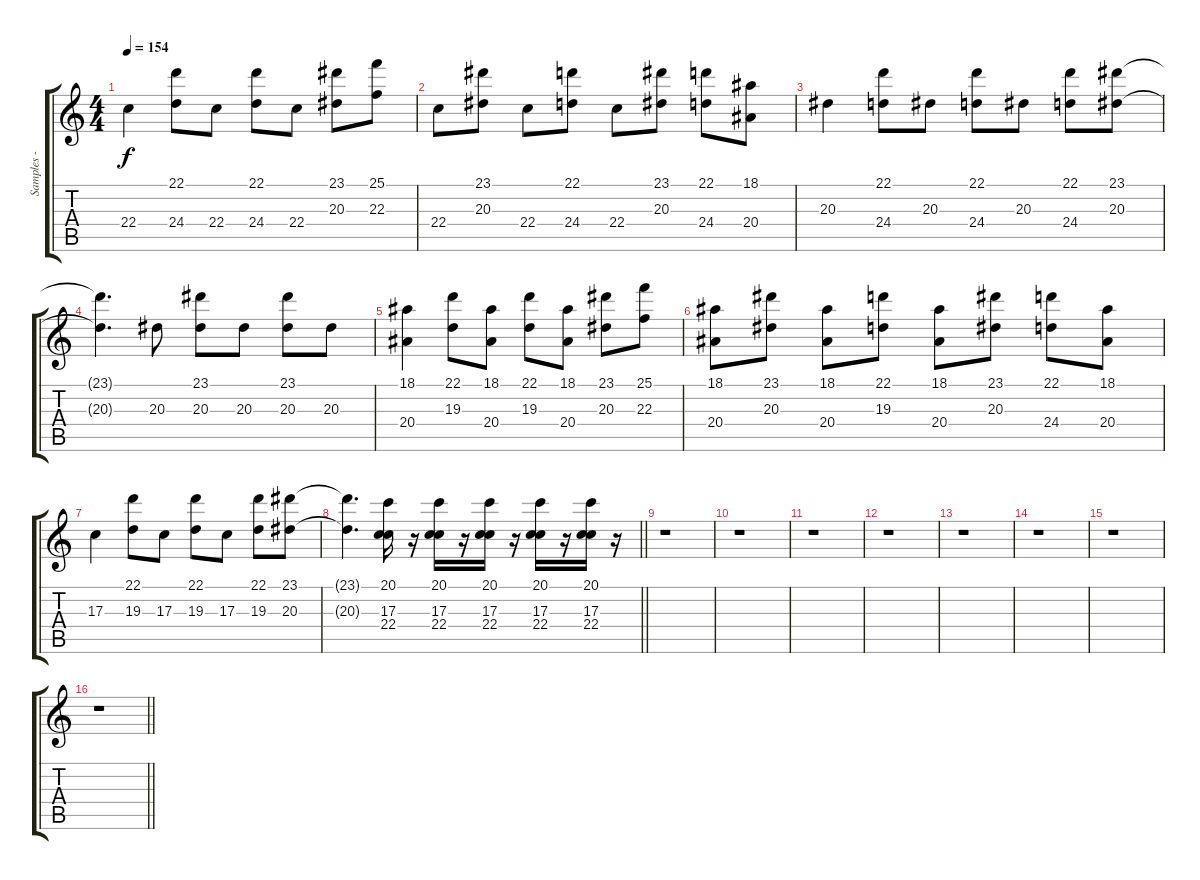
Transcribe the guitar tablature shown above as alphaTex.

\track ("Samples - 3" "Samples - ") {instrument lead1square}
\staff {score tabs}
\tuning (E4 B3 G3 D3 A2 E2) {hide}
\ts (4 4)
\tempo 154
\clef g2
\ks c
22.4.4{dy f} (22.1 24.4).8 22.4.8 (22.1 24.4).8 22.4.8 (23.1 20.3).8 (25.1 22.3).8 |
22.4.8 (23.1 20.3).8 22.4.8 (22.1 24.4).8 22.4.8 (23.1 20.3).8 (22.1 24.4).8 (18.1 20.4).8 |
20.3.4 (22.1 24.4).8 20.3.8 (22.1 24.4).8 20.3.8 (22.1 24.4).8 (23.1 20.3).8 |
(23.1{t} 20.3{t}).4{d} 20.3.8 (23.1 20.3).8 20.3.8 (23.1 20.3).8 20.3.8 |
(18.1 20.4).4 (22.1 19.3).8 (18.1 20.4).8 (22.1 19.3).8 (18.1 20.4).8 (23.1 20.3).8 (25.1 22.3).8 |
(18.1 20.4).8 (23.1 20.3).8 (18.1 20.4).8 (22.1 19.3).8 (18.1 20.4).8 (23.1 20.3).8 (22.1 24.4).8 (18.1 20.4).8 |
17.3.4 (22.1 19.3).8 17.3.8 (22.1 19.3).8 17.3.8 (22.1 19.3).8 (23.1 20.3).8 |
\barLineRight lightlight
(23.1{t} 20.3{t}).4{d} (20.1 17.3 22.4).16 r.16 (20.1 17.3 22.4).16 r.16 (20.1 17.3 22.4).16 r.16 (20.1 17.3 22.4).16 r.16 (20.1 17.3 22.4).16 r.16 |
\section ("" " ")
r.1 |
r.1 |
r.1 |
r.1 |
r.1 |
r.1 |
r.1 |
\barLineRight lightlight
r.1
